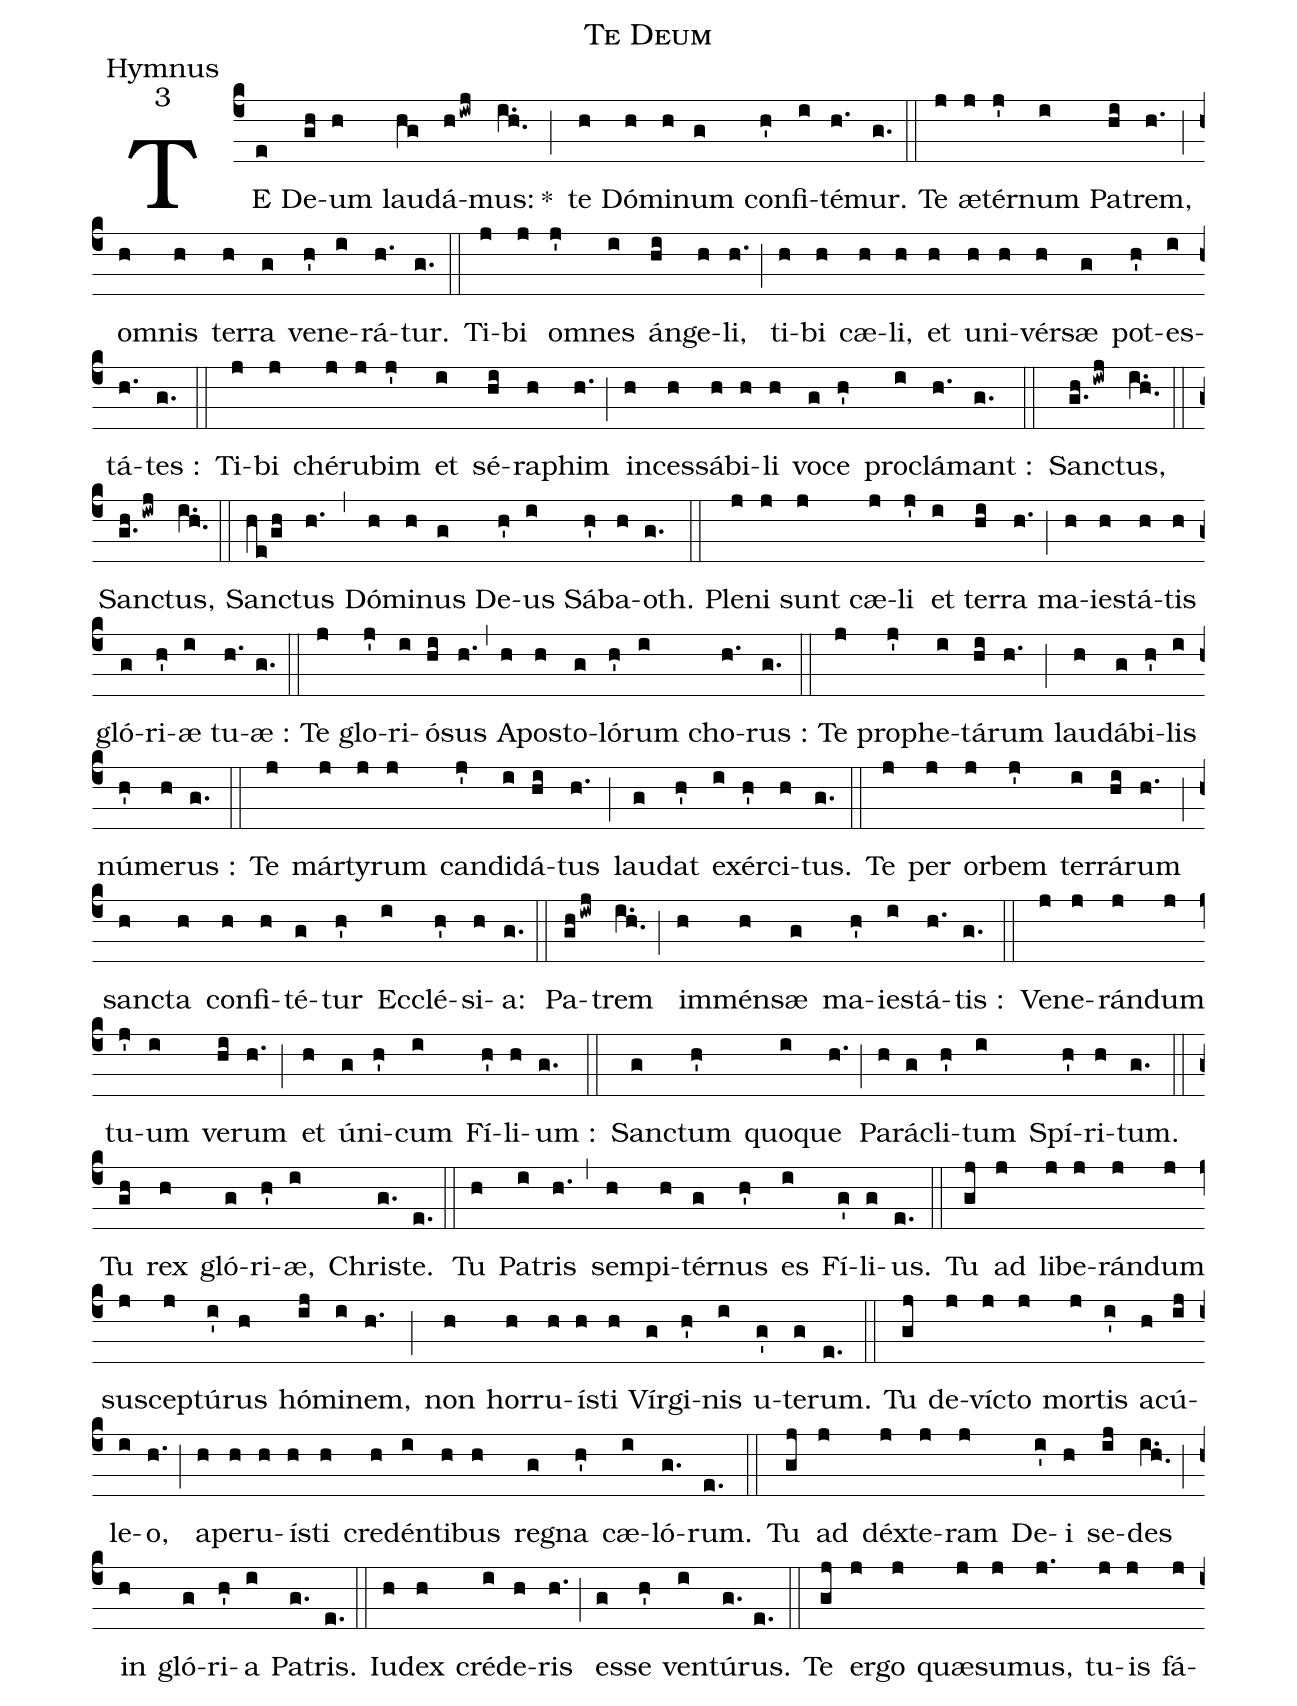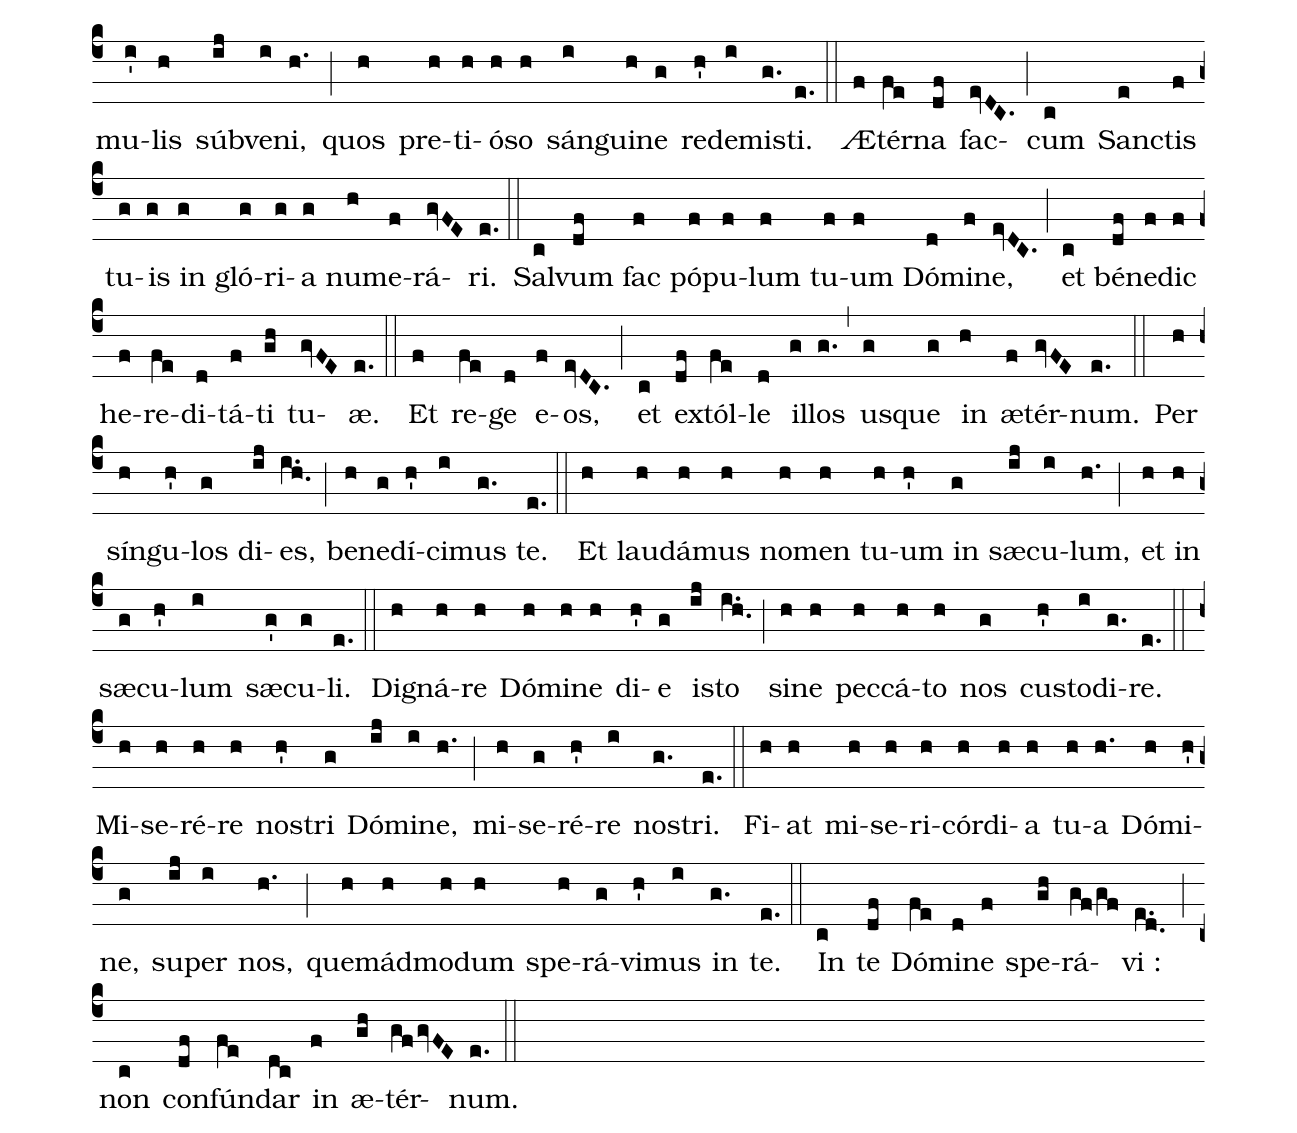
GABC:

name:Te Deum;
office-part:Hymnus;
mode:3;
%%
(c4)TE(e) De(gh)um(h) lau(hg)dá(hiwj)mus:(i.h.)* (;) te(h) Dó(h)mi(h)num(g) con(h')fi(i)té(h.)mur.(g.) (::)
Te(j) æ(j)tér(j')num(i) Pa(hi)trem,(h.) (;) om(h)nis(h) ter(h)ra(g) ve(h')ne(i)rá(h.)tur.(g.) (::)
Ti(j)bi(j) om(j')nes(i) án(hi)ge(h)li,(h.) (;) ti(h)bi(h) cæ(h)li,(h) et(h) u(h)ni(h)vér(h)sæ(g) pot(h')es(i)tá(h.)tes  :(g.) (::)
Ti(j)bi(j) ché(j)ru(j)bim(j') et(i) sé(hi)ra(h)phim(h.) (;) in(h)ces(h)sá(h)bi(h)li(h) vo(g)ce(h') pro(i)clá(h.)mant :(g.) (::)
Sanc(g.h/iwj)tus,(i.h.) (::) Sanc(g.h/iwj)tus,(i.h.) (::) Sanc(he/gh)tus(h.) (,) Dó(h)mi(h)nus(g) De(h')us(i) Sá(h')ba(h)oth.(g.) (::)
Ple(j)ni(j) sunt(j) cæ(j)li(j') et(i) ter(hi)ra(h.) (;) ma(h)ies(h)tá(h)tis(h) gló(g)ri(h')æ(i) tu(h.)æ :(g.) (::)
Te(j) glo(j')ri(i)ó(hi)sus(h.) (,) A(h)pos(h)to(g)ló(h')rum(i) cho(h.)rus :(g.) (::)
Te(j) pro(j')phe(i)tá(hi)rum(h.) (;) lau(h)dá(g)bi(h')lis(i) nú(h')me(h)rus :(g.) (::)
Te(j) már(j)ty(j)rum(j) can(j')di(i)dá(hi)tus(h.) (;) lau(g)dat(h') ex(i)ér(h')ci(h)tus.(g.) (::)
Te(j) per(j) or(j)bem(j') ter(i)rá(hi)rum(h.) (;) sanc(h)ta(h) con(h)fi(h)té(g)tur(h') Ec(i)clé(h')si(h)a:(g.) (::)
Pa(gh/iwj)trem(i.h.) (;) im(h)mén(h)sæ(g) ma(h')ies(i)tá(h.)tis :(g.) (::)
Ve(j)ne(j)rán(j)dum(j) tu(j')um(i) ve(hi)rum(h.) (;) et(h) ú(g)ni(h')cum(i) Fí(h')li(h)um :(g.) (::) Sanc(g)tum(h') quo(i)que(h.) (;) Pa(h)rá(g)cli(h')tum(i) Spí(h')ri(h)tum.(g.) (::)
Tu(gh) rex(h) gló(g)ri(h')æ,(i) Chris(g.)te.(e.) (::)
Tu(h) Pa(i)tris(h.) (,) sem(h)pi(h)tér(g)nus(h') es(i) Fí(g')li(g)us.(e.) (::)
Tu(gj) ad(j) li(j)be(j)rán(j)dum(j) su(j)scep(j)tú(i')rus(h) hó(ij)mi(i)nem,(h.) (;) non(h) hor(h)ru(h)ís(h)ti(h) Vír(g)gi(h')nis(i) u(g')te(g)rum.(e.) (::)
Tu(gj) de(j)víc(j)to(j) mor(j)tis(i') a(h)cú(ij)le(i)o,(h.) (;) a(h)pe(h)ru(h)ís(h)ti(h) cre(h)dén(i)ti(h)bus(h) re(g)gna(h') cæ(i)ló(g.)rum.(e.) (::)
Tu(gj) ad(j) déx(j)te(j)ram(j) De(i')i(h) se(ij)des(i.h.) (;) in(h) gló(g)ri(h')a(i) Pa(g.)tris.(e.) (::)
Iu(h)dex(h) cré(i)de(h)ris(h.) (;) es(g)se(h') ven(i)tú(g.)rus.(e.) (::)
Te(gj) er(j)go(j) quæ(j)su(j)mus,(j.) tu(j)is(j) fá(j)mu(i')lis(h) súb(ij)ve(i)ni,(h.) (;) quos(h) pre(h)ti(h)ó(h)so(h) sán(i)gui(h)ne(g) red(h')e(i)mis(g.)ti.(e.) (::)
Æ(f)tér(fe)na(df) fac(evDC.)(;) cum(c) Sanc(e)tis(f) tu(g)is(g) in(g) gló(g)ri(g)a(g) nu(h)me(f)rá(gvFE)ri.(e.) (::)
Sal(c)vum(df) fac(f) pó(f)pu(f)lum(f) tu(f)um(f) Dó(d)mi(f)ne,(evDC.) (;) et(c) bé(df)ne(f)dic(f) he(f)re(fe)di(d)tá(f)ti(gh) tu(gvFE)æ.(e.) (::)
Et(f) re(fe)ge(d) e(f)os,(EvDC.) (;) et(c) ex(df)tól(fe)le(d) il(g)los(g.) (,) us(g)que(g) in(h) æ(f)tér(gvFE)num.(e.) (::)
Per(h) sín(h)gu(h')los(g) di(ij)es,(i.h.) (;) be(h)ne(g)dí(h')ci(i)mus(g.) te.(e.) (::)
Et(h) lau(h)dá(h)mus(h) no(h)men(h) tu(h)um(h') in(g) sæ(ij)cu(i)lum,(h.) (;) et(h) in(h) sæ(g)cu(h')lum(i) sæ(g')cu(g)li.(e.) (::)
Di(h)gná(h)re(h) Dó(h)mi(h)ne(h) di(h')e(g) is(ij)to(i.h.) (;) si(h)ne(h) pec(h)cá(h)to(h) nos(g) cus(h')to(i)di(g.)re.(e.) (::)
Mi(h)se(h)ré(h)re(h) nos(h')tri(g) Dó(ij)mi(i)ne,(h.) (;) mi(h)se(g)ré(h')re(i) nos(g.)tri.(e.) (::)
Fi(h)at(h) mi(h)se(h)ri(h)cór(h)di(h)a(h) tu(h)a(h.) Dó(h)mi(h')ne,(g) su(ij)per(i) nos,(h.) (;) quem(h)ád(h)mo(h)dum(h) spe(h)rá(g)vi(h')mus(i) in(g.) te.(e.) (::)
In(c) te(df) Dó(fe)mi(d)ne(f) spe(gh)rá(gf/gf)vi : (e.d.) (;) non(c) con(df)fún(fe)dar(dc) in(f) æ(gh)tér(gfgvFE)num.(e.) (::)
